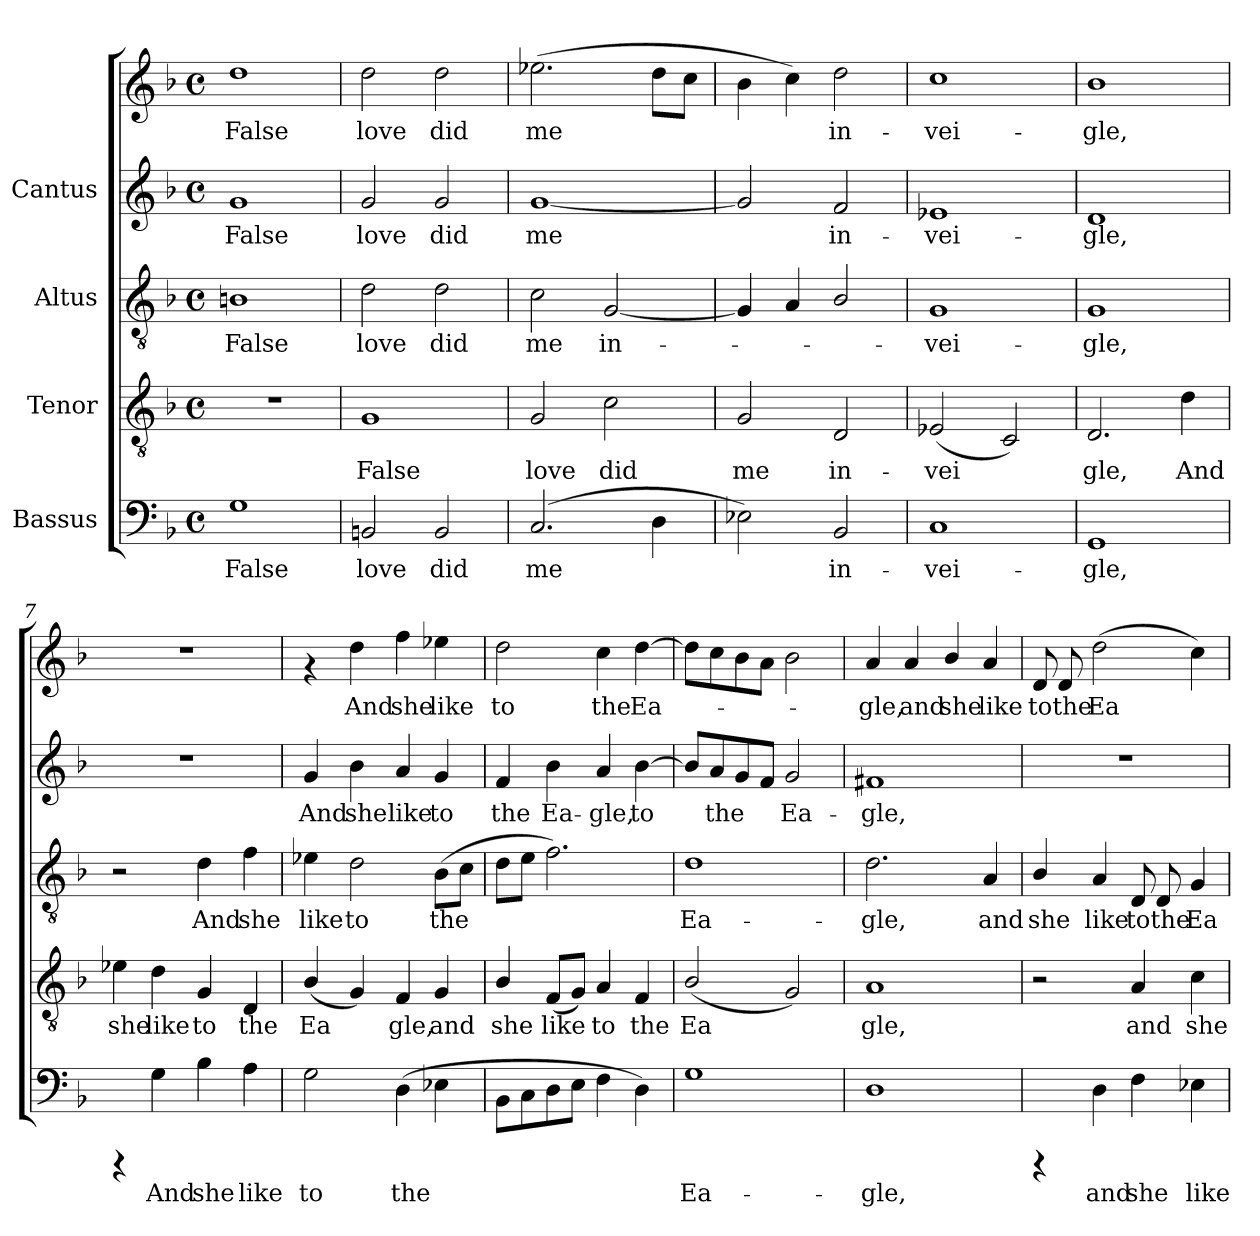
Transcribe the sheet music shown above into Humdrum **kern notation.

**kern	**text	**kern	**text	**kern	**text	**kern	**text	**kern	**text
*part4	*part4	*part3	*part3	*part2	*part2	*part1	*part1	*part1	*part1
*staff5	*staff5	*staff4	*staff4	*staff3	*staff3	*staff2	*staff2	*staff1	*staff1
*I"Bassus	*	*I"Tenor	*	*I"Altus	*	*I"Cantus	*	*	*
!!LO:PB:g=z
*stria5	*	*stria5	*	*stria5	*	*stria5	*	*stria5	*
*clefF4	*	*clefGv2	*	*clefGv2	*	*clefG2	*	*clefG2	*
*k[b-]	*	*k[b-]	*	*k[b-]	*	*k[b-]	*	*k[b-]	*
*F:	*	*F:	*	*F:	*	*F:	*	*F:	*
*M4/4	*	*M4/4	*	*M4/4	*	*M4/4	*	*M4/4	*
*met(c)	*	*met(c)	*	*met(c)	*	*met(c)	*	*met(c)	*
*MM132	*	*MM132	*	*MM132	*	*MM132	*	*MM132	*
=1	=1	=1	=1	=1	=1	=1	=1	=1	=1
!	!LO:LY:b:cj	!	!	!	!LO:LY:b:cj	!	!LO:LY:b:cj	!	!LO:LY:b:cj
1G	False	1r	.	1Bn	False	1g	False	1dd	False
=2	=2	=2	=2	=2	=2	=2	=2	=2	=2
!	!LO:LY:b:cj	!	!LO:LY:b:cj	!	!LO:LY:b:cj	!	!LO:LY:b:cj	!	!LO:LY:b:cj
2BBn/	love	1G	False	2d\	love	2g/	love	2dd\	love
!	!LO:LY:b:cj	!	!	!	!LO:LY:b:cj	!	!LO:LY:b:cj	!	!LO:LY:b:cj
2BB/	did	.	.	2d\	did	2g/	did	2dd\	did
=3	=3	=3	=3	=3	=3	=3	=3	=3	=3
!	!LO:LY:b:cj	!	!LO:LY:b:cj	!	!LO:LY:b:cj	!	!LO:LY:b:cj	!	!LO:LY:b:cj
(<2.C/	me	2G/	love	2c\	me	[<1g	me	(>2.ee-X\	me
!	!	!	!LO:LY:b:cj	!	!LO:LY:b:cj	!	!	!	!
.	.	2c\	did	[<2G/	in-	.	.	.	.
!	!LO:LY:b:cj	!	!	!	!	!	!	!	!LO:LY:b:cj
4D\	.	.	.	.	.	.	.	8dd\L	.
!	!	!	!	!	!	!	!	!	!LO:LY:b:cj
.	.	.	.	.	.	.	.	8cc\J	.
=4	=4	=4	=4	=4	=4	=4	=4	=4	=4
!	!LO:LY:b:cj	!	!LO:LY:b:cj	!	!	!	!LO:LY:b:cj	!	!LO:LY:b:cj
2E-X\)	.	2G/	me	4G/]	.	2g/]	-	4b-\	.
!	!	!	!	!	!	!	!	!	!LO:LY:b:cj
.	.	.	.	4A/	.	.	.	4cc\)	.
!	!LO:LY:b:cj	!	!LO:LY:b:cj	!	!	!	!LO:LY:b:cj	!	!LO:LY:b:cj
2BB-/	in-	2D/	in-	2B-/	.	2f/	in-	2dd\	in-
=5	=5	=5	=5	=5	=5	=5	=5	=5	=5
!	!LO:LY:b:cj	!	!LO:LY:b:cj	!	!LO:LY:b:cj	!	!LO:LY:b:cj	!	!LO:LY:b:cj
1C	-vei-	(<2E-X/	-vei-	1G	-vei-	1e-X	-vei-	1cc	-vei-
!	!	!	!LO:LY:b:cj	!	!	!	!	!	!
.	.	2C/)	--	.	.	.	.	.	.
=6	=6	=6	=6	=6	=6	=6	=6	=6	=6
!	!LO:LY:b:cj	!	!LO:LY:b:cj	!	!LO:LY:b:cj	!	!LO:LY:b:cj	!	!LO:LY:b:cj
1GG	-gle,	2.D/	-gle,	1G	-gle,	1d	gle,	1b-	-gle,
!	!	!	!LO:LY:b:cj	!	!	!	!	!	!
.	.	4d\	And	.	.	.	.	.	.
!!LO:LB:g=z
=7	=7	=7	=7	=7	=7	=7	=7	=7	=7
!	!	!	!LO:LY:b:cj	!	!	!	!	!	!
4rCCC	.	4e-X\	she	2r	.	1r	.	1r	.
!	!LO:LY:b:cj	!	!LO:LY:b:cj	!	!	!	!	!	!
4G\	And	4d\	like	.	.	.	.	.	.
!	!LO:LY:b:cj	!	!LO:LY:b:cj	!	!LO:LY:b:cj	!	!	!	!
4B-\	she	4G/	to	4d\	And	.	.	.	.
!	!LO:LY:b:cj	!	!LO:LY:b:cj	!	!LO:LY:b:cj	!	!	!	!
4A\	like	4D/	the	4f\	she	.	.	.	.
=8	=8	=8	=8	=8	=8	=8	=8	=8	=8
!	!LO:LY:b:cj	!	!LO:LY:b:cj	!	!LO:LY:b:cj	!	!LO:LY:b:cj	!	!
2G\	to	(<4B-/	Ea-	4e-X\	like	4g/	And	4rf	.
!	!	!	!LO:LY:b:cj	!	!LO:LY:b:cj	!	!LO:LY:b:cj	!	!LO:LY:b:cj
.	.	4G/)	-	2d\	to	4b-\	she	4dd\	And
!	!LO:LY:b:cj	!	!LO:LY:b:cj	!	!	!	!LO:LY:b:cj	!	!LO:LY:b:cj
(>4D\	the	4F/	gle,	.	.	4a/	like	4ff\	she
!	!LO:LY:b:cj	!	!LO:LY:b:cj	!	!LO:LY:b:cj	!	!LO:LY:b:cj	!	!LO:LY:b:cj
4E-X\	.	4G/	and	(>8B-\L	the	4g/	to	4ee-X\	like
!	!	!	!	!	!LO:LY:b:cj	!	!	!	!
.	.	.	.	8c\J	.	.	.	.	.
=9	=9	=9	=9	=9	=9	=9	=9	=9	=9
!	!	!	!LO:LY:b:cj	!	!	!	!LO:LY:b:cj	!	!LO:LY:b:cj
8BB-\L	.	4B-/	she	8d\L	.	4f/	-the	2dd\	to
8C\	.	.	.	8e\J	.	.	.	.	.
!	!	!	!LO:LY:b:cj	!	!	!	!LO:LY:b:cj	!	!
8D\	.	(<8F/L	like	2.f\)	.	4b-\	Ea-	.	.
!	!	!	!LO:LY:b:cj	!	!	!	!	!	!
8E\J	.	8G/J)	.	.	.	.	.	.	.
!	!	!	!LO:LY:b:cj	!	!	!	!LO:LY:b:cj	!	!LO:LY:b:cj
4F\	.	4A/	to	.	.	4a/	-gle,	4cc\	the
!	!	!	!LO:LY:b:cj	!	!	!	!LO:LY:b:cj	!	!LO:LY:b:cj
4D\)	.	4F/	the	.	.	[>4b-\	to	[>4dd\	Ea-
=10	=10	=10	=10	=10	=10	=10	=10	=10	=10
!	!LO:LY:b:cj	!	!LO:LY:b:cj	!	!LO:LY:b:cj	!	!LO:LY:b:cj	!	!
1G	Ea-	(<2B-/	Ea-	1d	Ea-	8b-/L]	.	8dd\L]	.
!	!	!	!	!	!	!	!LO:LY:b:cj	!	!
.	.	.	.	.	.	8a/	the	8cc\	.
!	!	!	!	!	!	!	!LO:LY:b:cj	!	!
.	.	.	.	.	.	8g/	.	8b-\	.
!	!	!	!	!	!	!	!LO:LY:b:cj	!	!
.	.	.	.	.	.	8f/J	.	8a\J	.
!	!	!	!LO:LY:b:cj	!	!	!	!LO:LY:b:cj	!	!
.	.	2G/)	--	.	.	2g/	Ea-	2b-\	.
!!LO:PB:g=z
=11	=11	=11	=11	=11	=11	=11	=11	=11	=11
!	!LO:LY:b:cj	!	!LO:LY:b:cj	!	!LO:LY:b:cj	!	!LO:LY:b:cj	!	!LO:LY:b:cj
1D	-gle,	1A	-gle,	2.d\	-gle,	1f#X	gle,	4a/	-gle,
!	!	!	!	!	!	!	!	!	!LO:LY:b:cj
.	.	.	.	.	.	.	.	4a/	and
!	!	!	!	!	!	!	!	!	!LO:LY:b:cj
.	.	.	.	.	.	.	.	4b-/	she
!	!	!	!	!	!LO:LY:b:cj	!	!	!	!LO:LY:b:cj
.	.	.	.	4A/	and	.	.	4a/	like
=12	=12	=12	=12	=12	=12	=12	=12	=12	=12
!	!	!	!	!	!LO:LY:b:cj	!	!	!	!LO:LY:b:cj
4rCCC	.	2r	.	4B-/	she	1r	.	8d/	to
!	!	!	!	!	!	!	!	!	!LO:LY:b:cj
.	.	.	.	.	.	.	.	8d/	the
!	!LO:LY:b:cj	!	!	!	!LO:LY:b:cj	!	!	!	!LO:LY:b:cj
4D\	and	.	.	4A/	like	.	.	(>2dd\	Ea-
!	!LO:LY:b:cj	!	!LO:LY:b:cj	!	!LO:LY:b:cj	!	!	!	!
4F\	she	4A/	and	8D/	to	.	.	.	.
!	!	!	!	!	!LO:LY:b:cj	!	!	!	!
.	.	.	.	8D/	the	.	.	.	.
!	!LO:LY:b:cj	!	!LO:LY:b:cj	!	!LO:LY:b:cj	!	!	!	!LO:LY:b:cj
4E-X\	like	4c\	she	4G/	Ea-	.	.	4cc\)	--
=	=	=	=	=	=	=	=	=	=
*-	*-	*-	*-	*-	*-	*-	*-	*-	*-
